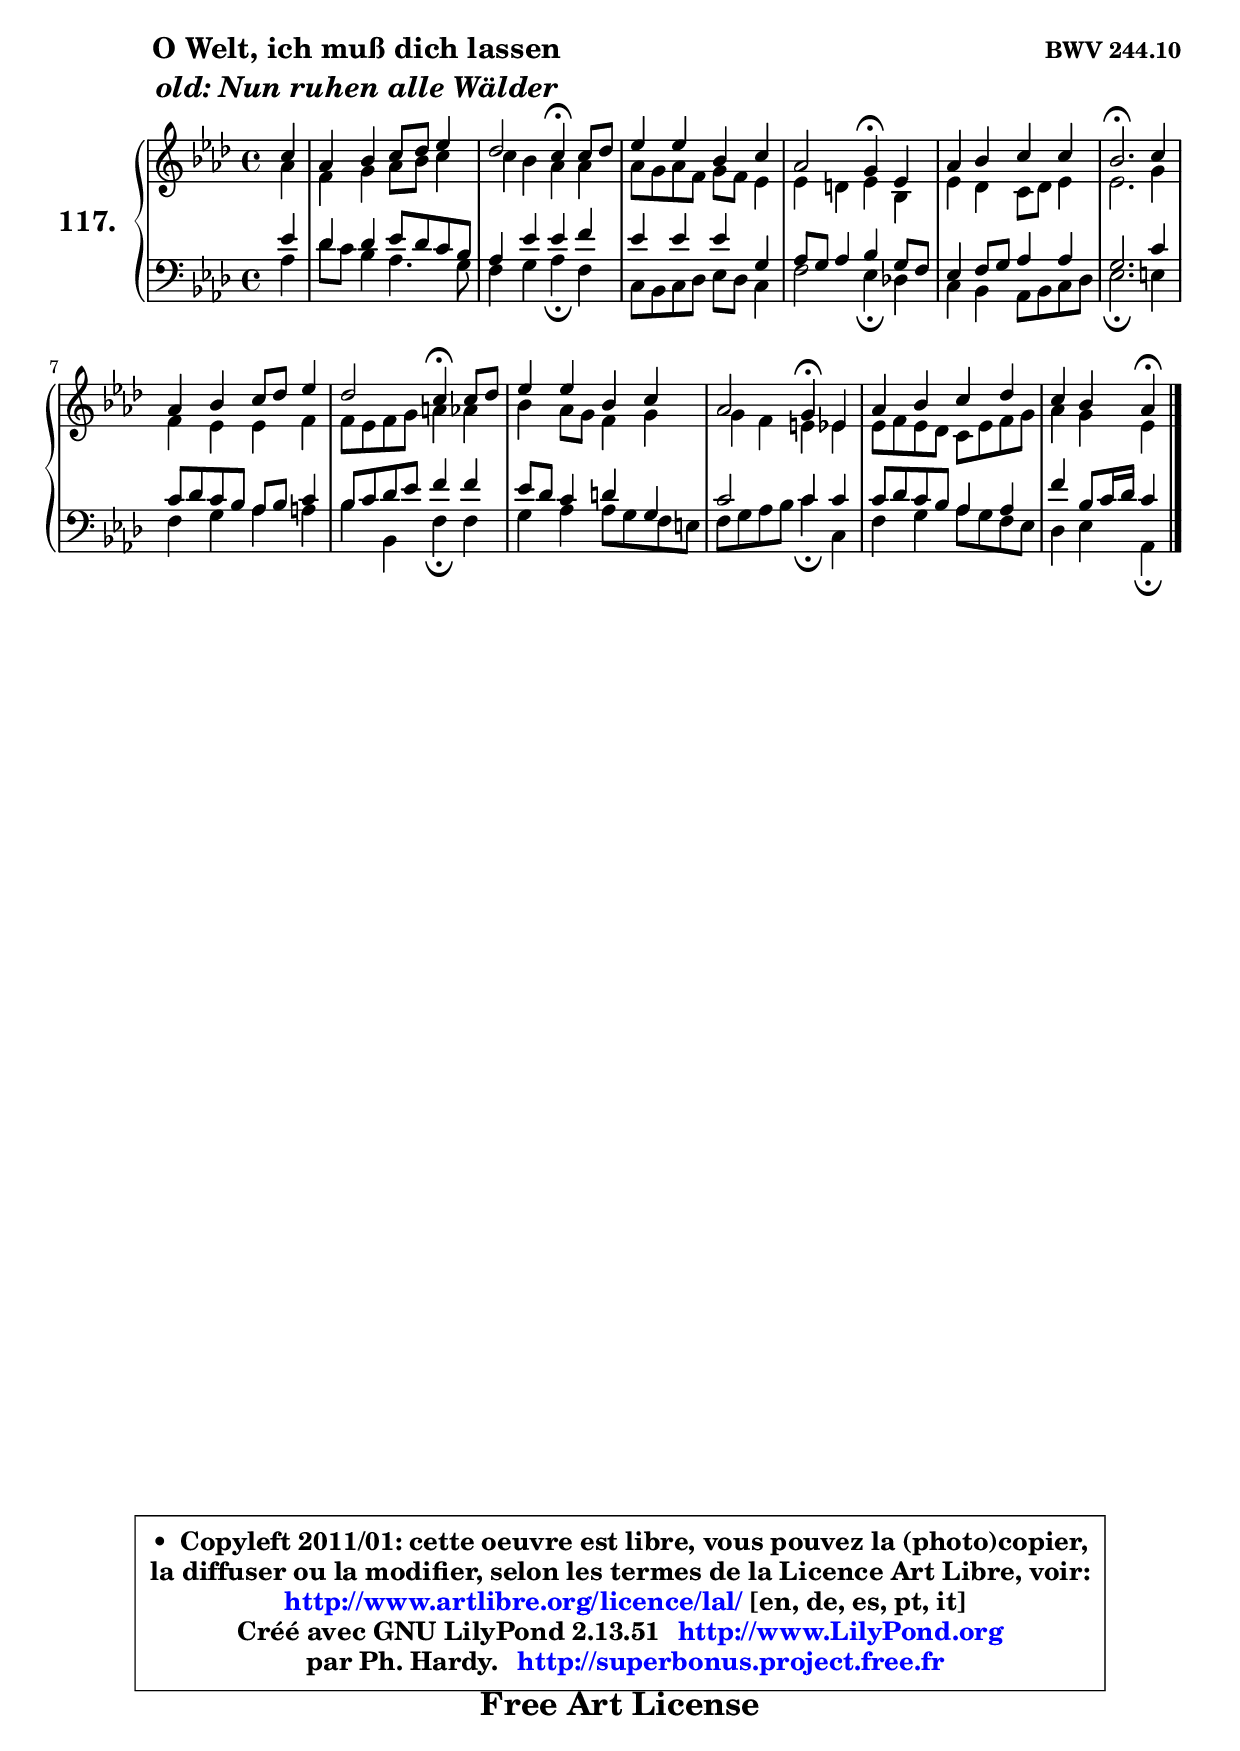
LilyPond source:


\version "2.13.51"

    \paper {
%	system-system-spacing #'padding = #0.1
%	score-system-spacing #'padding = #0.1
%	ragged-bottom = ##f
%	ragged-last-bottom = ##f
	}

    \header {
      opus = \markup { \bold "BWV 244.10" }
      piece = \markup { \hspace #9 \fontsize #2 \bold \column \center-align { \line { "O Welt, ich muß dich lassen" }
                     \line { \italic "old: Nun ruhen alle Wälder" }
                 } }
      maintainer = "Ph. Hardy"
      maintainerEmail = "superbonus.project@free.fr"
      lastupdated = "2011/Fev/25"
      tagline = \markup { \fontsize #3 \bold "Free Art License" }
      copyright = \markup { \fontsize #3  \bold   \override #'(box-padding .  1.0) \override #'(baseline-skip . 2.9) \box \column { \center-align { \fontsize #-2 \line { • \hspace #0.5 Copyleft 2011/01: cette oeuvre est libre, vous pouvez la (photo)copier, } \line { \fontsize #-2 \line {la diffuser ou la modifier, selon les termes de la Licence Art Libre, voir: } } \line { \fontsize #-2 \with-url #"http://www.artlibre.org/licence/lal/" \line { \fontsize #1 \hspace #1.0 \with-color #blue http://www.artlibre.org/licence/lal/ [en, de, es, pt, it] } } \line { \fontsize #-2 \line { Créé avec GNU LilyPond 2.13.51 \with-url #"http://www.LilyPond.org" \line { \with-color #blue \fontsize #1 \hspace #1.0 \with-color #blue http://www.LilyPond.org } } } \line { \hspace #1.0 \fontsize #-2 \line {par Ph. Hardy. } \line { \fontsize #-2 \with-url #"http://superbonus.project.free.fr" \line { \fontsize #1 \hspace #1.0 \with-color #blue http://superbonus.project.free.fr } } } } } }

	  }

  guidemidi = {
        r4 |
        R1 |
        r2 \tempo 4 = 30 r4 \tempo 4 = 78 r4 |
        R1 |
        r2 \tempo 4 = 30 r4 \tempo 4 = 78 r4 |
        R1 |
        \tempo 4 = 40 r2. \tempo 4 = 78 r4 |
        R1 |
        r2 \tempo 4 = 30 r4 \tempo 4 = 78 r4 |
        R1 |
        r2 \tempo 4 = 30 r4 \tempo 4 = 78 r4 |
        R1 |
        r4 r4 \tempo 4 = 30 r4 
	}

  upper = {
	\time 4/4
	\key aes \major
	\clef treble
	\partial 4
	\voiceOne
	<< { 
	% SOPRANO
	\set Voice.midiInstrument = "acoustic grand"
	\relative c'' {
        c4 |
        aes4 bes c8 des es4 |
        des2 c4\fermata c8 des |
        es4 es bes c |
        aes2 g4\fermata es |
        aes4 bes c c |
        bes2.\fermata c4 |
        aes4 bes c8 des es4 |
        des2 c4\fermata c8 des |
        es4 es bes c |
        aes2 g4\fermata es |
        aes4 bes c des |
        c4 bes aes\fermata
        \bar "|."
	} % fin de relative
	}

	\context Voice="1" { \voiceTwo 
	% ALTO
	\set Voice.midiInstrument = "acoustic grand"
	\relative c'' {
        aes4 |
        f4 g aes8 bes c4 |
        c4 bes aes aes |
        aes8 g aes f g f es4 |
        es4 d es bes |
        es4 des c8 des es4 |
        es2. g4 |
        f4 es es f |
        f8 es f g a4 aes |
        bes4 aes8 g f4 g |
        g4 f e es |
        es8 f es des c es f g |
        aes4 g es
        \bar "|."
	} % fin de relative
	\oneVoice
	} >>
	}

    lower = {
	\time 4/4
	\key aes \major
	\clef bass
	\partial 4
	\voiceOne
	<< { 
	% TENOR
	\set Voice.midiInstrument = "acoustic grand"
	\relative c' {
        es4 |
        des4 des es8 des c bes |
        aes4 es' es f |
        es4 es es g, |
        aes8 g aes4 bes g8 f |
        es4 f8 g aes4 aes |
        g2. c4 |
        c8 des c bes aes bes c4 |
        bes8 c des es f4 f |
        es8 des c4 d g, |
        c2 c4 c |
        c8 des c bes aes4 aes |
        f'4 bes,8 c16 des c4
        \bar "|."
	} % fin de relative
	}
	\context Voice="1" { \voiceTwo 
	% BASS
	\set Voice.midiInstrument = "acoustic grand"
	\relative c' {
        aes4 |
        des8 c bes4 aes4. g8 |
        f4 g aes\fermata f |
        c8 bes c des es des c4 |
        f2 es4\fermata des! |
        c4 bes aes8 bes c des |
        es2.\fermata e4 |
        f4 g aes a |
        bes4 bes, f'\fermata f |
        g4 aes aes8 g f e |
        f8 g aes bes c4\fermata c, |
        f4 g aes8 g f es |
        des4 es aes,4\fermata
        \bar "|."
	} % fin de relative
	\oneVoice
	} >>
	}


    \score { 

	\new PianoStaff <<
	\set PianoStaff.instrumentName = \markup { \bold \huge "117." }
	\new Staff = "upper" \upper
	\new Staff = "lower" \lower
	>>

    \layout {
%	ragged-last = ##f
	   }

         } % fin de score

  \score {
    \unfoldRepeats { << \guidemidi \upper \lower >> }
    \midi {
    \context {
     \Staff
      \remove "Staff_performer"
               }

     \context {
      \Voice
       \consists "Staff_performer"
                }

     \context { 
      \Score
      tempoWholesPerMinute = #(ly:make-moment 78 4)
		}
	    }
	}

